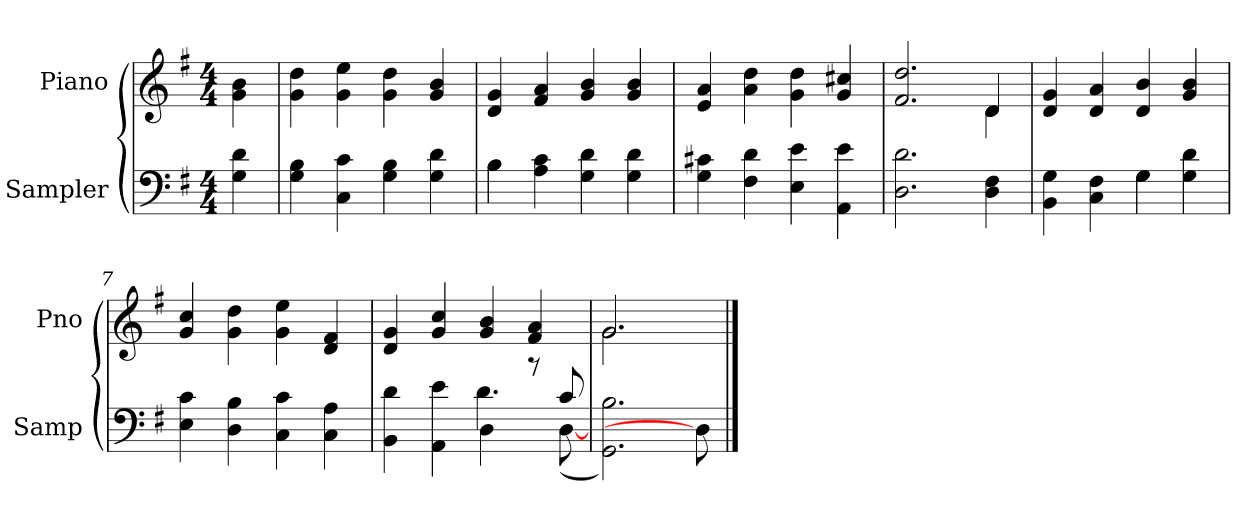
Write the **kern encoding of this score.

**kern	**kern
*part2	*part1
*staff2	*staff1
*I"Sampler	*I"Piano
*I'Samp	*I'Pno
*clefF4	*clefG2
*k[f#]	*k[f#]
*G:	*G:
*M4/4	*M4/4
=1	=1
4G 4d	4g\ 4b\
=2	=2
4G 4B	4g 4dd
4C 4c	4g 4ee
4G 4B	4g 4dd
4G 4d	4g 4b
=3	=3
*^	*
4B\	4B	4d 4g
4A 4c	2.ryy	4f# 4a
4G 4d	.	4g 4b
4G 4d	.	4g 4b
*v	*v	*
=4	=4
4G 4c#X	4e 4a
4F# 4d	4a 4dd
4E 4e	4g 4dd
4AA 4e	4g 4cc#X
=5	=5
*	*^
2.D 2.d	2.f# 2.dd	2.ryy
4D 4F#	4d/	4d
*	*v	*v
=6	=6
*^	*
4BB 4G	2ryy	4d 4g
4C 4F#	.	4d 4a
4G\	4G	4d 4b
4G 4d	4ryy	4g 4b
*v	*v	*
=7	=7
4E 4c	4g 4cc
4D 4B	4g 4dd
4C 4c	4g 4ee
4C 4A	4d 4f#
=8	=8
*^	*
4BB 4d	2ryy	4d 4g
4AA 4e	.	4g 4cc
4D\	4.d	4g 4b
8r	.	4f# 4a
8c/	([8D	.
*v	*v	*
=9	=9
*	*^
2.GG 2.B)	2.g/	2.g
8D]	8ryy	8ryy
*	*v	*v
==	==
*-	*-
